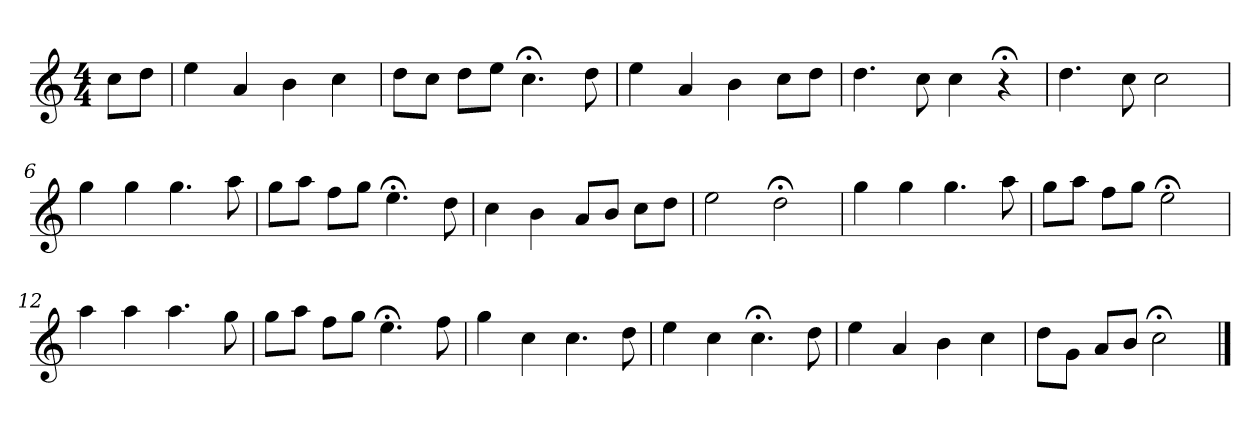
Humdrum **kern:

**kern
*part1
*staff1
*k[]
*C:
*M4/4
*MM120
=
8ccL
8ddJ
=1
4ee
4a
4b
4cc
=2
8ddL
8ccJ
8ddL
8eeJ
4.cc;<
8dd
=3
4ee
4a
4b
8ccL
8ddJ
=4
4.dd
8cc
4cc
4r;<
=5
4.dd
8cc
2cc
=6
4gg
4gg
4.gg
8aa
=7
8ggL
8aaJ
8ffL
8ggJ
4.ee;<
8dd
=8
4cc
4b
8aL
8bJ
8ccL
8ddJ
=9
2ee
2dd;<
=10
4gg
4gg
4.gg
8aa
=11
8ggL
8aaJ
8ffL
8ggJ
2ee;<
=12
4aa
4aa
4.aa
8gg
=13
8ggL
8aaJ
8ffL
8ggJ
4.ee;<
8ff
=14
4gg
4cc
4.cc
8dd
=15
4ee
4cc
4.cc;<
8dd
=16
4ee
4a
4b
4cc
=17
8ddL
8gJ
8aL
8bJ
2cc;<
==
*-
